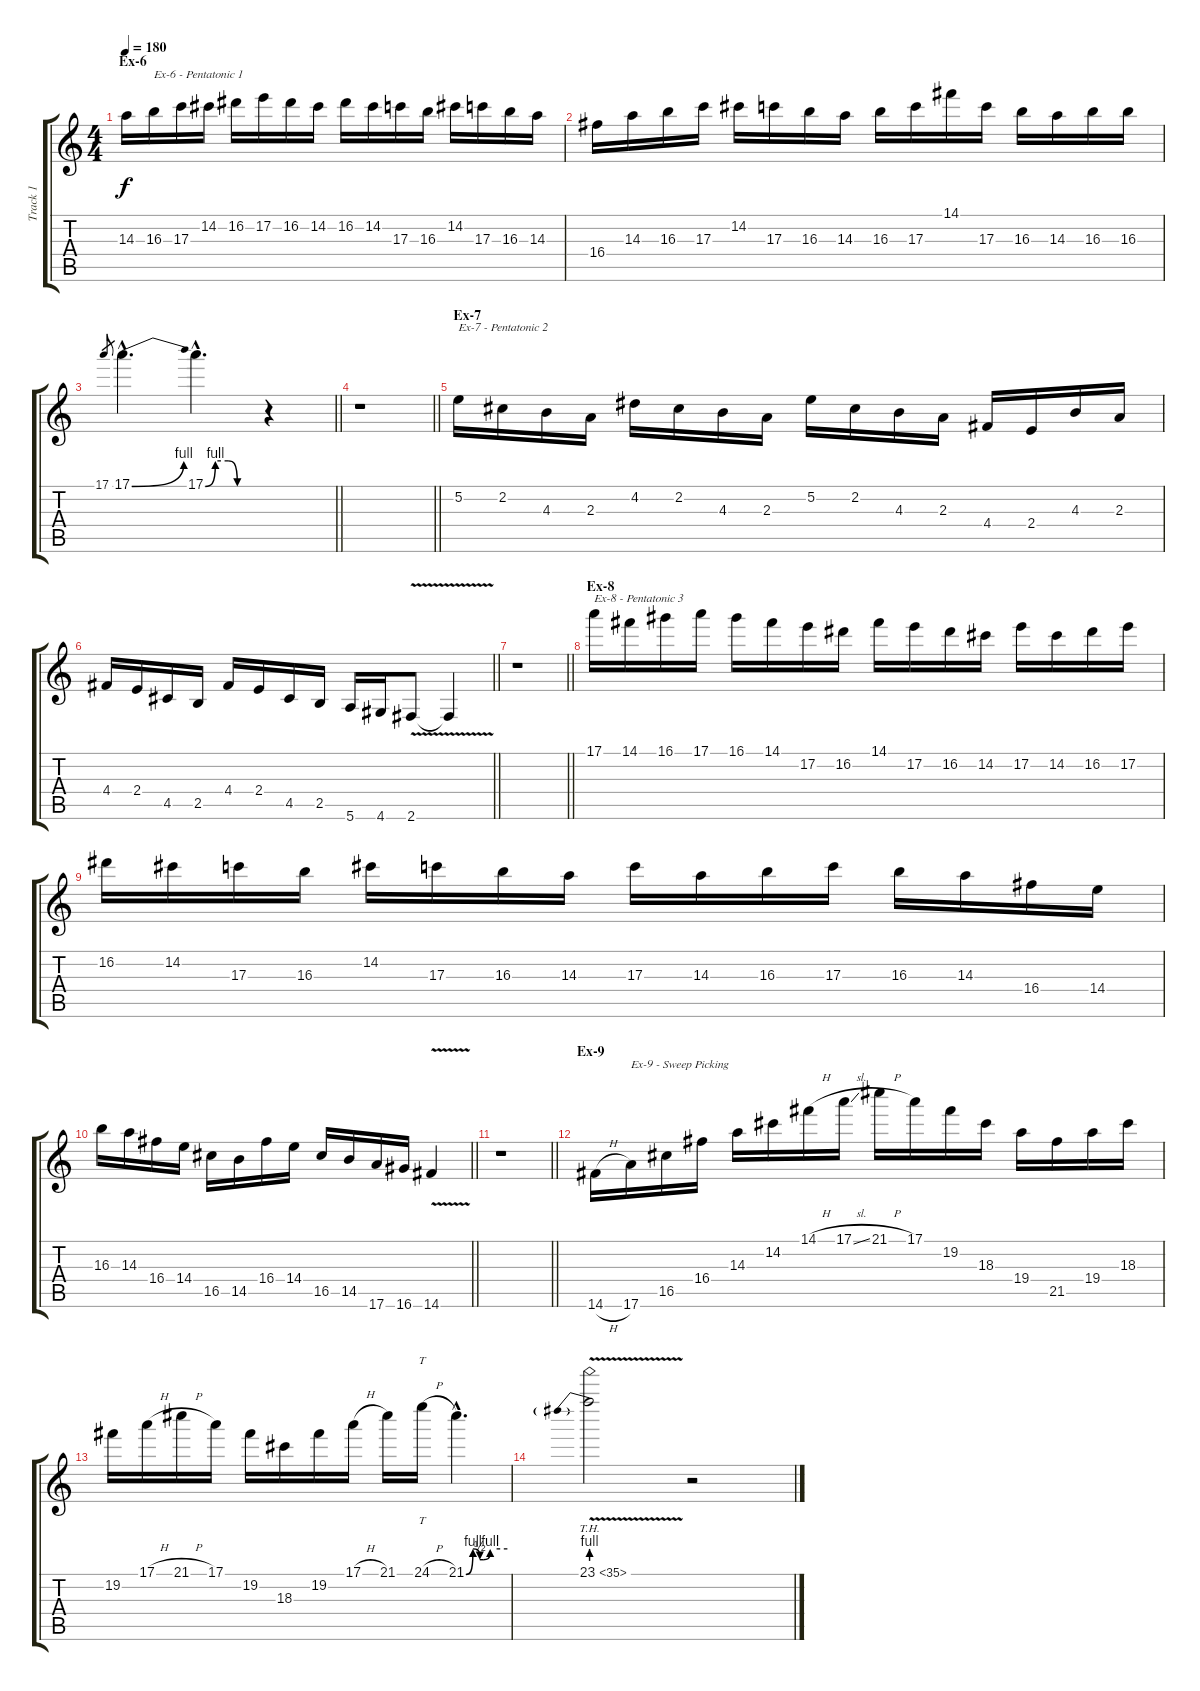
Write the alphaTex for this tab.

\track ("Track 1" "Track 1") {instrument distortionguitar}
\staff {score tabs}
\tuning (E4 B3 G3 D3 A2 E2) {hide}
\ts (4 4)
\section ("" "Ex-6")
\tempo 180
\clef g2
\ks c
14.3.16{dy f instrument distortionguitar} 16.3.16{txt "Ex-6 - Pentatonic 1"} 17.3.16 14.2.16 16.2.16 17.2.16 16.2.16 14.2.16 16.2.16 14.2.16 17.3.16 16.3.16 14.2.16 17.3.16 16.3.16 14.3.16 |
16.4.16 14.3.16 16.3.16 17.3.16 14.2.16 17.3.16 16.3.16 14.3.16 16.3.16 17.3.16 14.1.16 17.3.16 16.3.16 14.3.16 16.3.16 16.3.16 |
\barLineRight lightlight
17.1.8{gr} 17.1{be (bend 0 0 60 4) hac}.4{d} 17.1{be (custom 0 0 11 4 25 4 35 0 60 0) hac}.4{d} r.4 |
\barLineRight lightlight
r.1 |
\section ("" "Ex-7")
5.2.16{txt "Ex-7 - Pentatonic 2"} 2.2.16 4.3.16 2.3.16 4.2.16 2.2.16 4.3.16 2.3.16 5.2.16 2.2.16 4.3.16 2.3.16 4.4.16 2.4.16 4.3.16 2.3.16 |
\barLineRight lightlight
4.4.16 2.4.16 4.5.16 2.5.16 4.4.16 2.4.16 4.5.16 2.5.16 5.6.16 4.6.16 2.6{v}.8 2.6{t}.4 |
\barLineRight lightlight
r.1 |
\section ("" "Ex-8")
17.1.16{txt "Ex-8 - Pentatonic 3"} 14.1.16 16.1.16 17.1.16 16.1.16 14.1.16 17.2.16 16.2.16 14.1.16 17.2.16 16.2.16 14.2.16 17.2.16 14.2.16 16.2.16 17.2.16 |
16.2.16 14.2.16 17.3.16 16.3.16 14.2.16 17.3.16 16.3.16 14.3.16 17.3.16 14.3.16 16.3.16 17.3.16 16.3.16 14.3.16 16.4.16 14.4.16 |
\barLineRight lightlight
16.3.16 14.3.16 16.4.16 14.4.16 16.5.16 14.5.16 16.4.16 14.4.16 16.5.16 14.5.16 17.6.16 16.6.16 14.6{v}.4 |
\barLineRight lightlight
r.1 |
\section ("" "Ex-9")
14.6{h}.16 17.6.16{txt "Ex-9 - Sweep Picking"} 16.5.16 16.4.16 14.3.16 14.2.16 14.1{h}.16 17.1{sl}.16 21.1{h}.16 17.1.16 19.2.16 18.3.16 19.4.16 21.5.16 19.4.16 18.3.16 |
19.2.16 17.1{h}.16 21.1{h}.16 17.1.16 19.2.16 18.3.16 19.2.16 17.1{h}.16 21.1.16 24.1{h}.16{tt} 21.1{be (custom 0 0 10 4 20 2 25 2 35 4 60 4) hac}.4{d} |
23.1{be (prebend 0 4 60 4) th 12 v}.2 r.2
